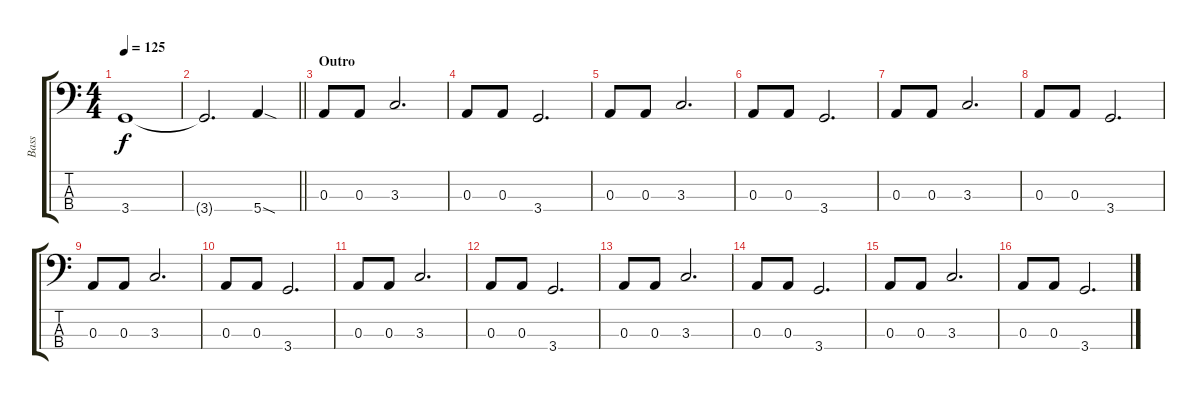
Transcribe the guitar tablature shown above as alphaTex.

\track ("Bass" "Bass") {instrument electricbasspick}
\staff {score tabs}
\tuning (G2 D2 A1 E1) {hide}
\ts (4 4)
\tempo 125
\clef f4
\ks c
3.4.1{dy f} |
\barLineRight lightlight
3.4{t}.2{d} 5.4{sod}.4 |
\section ("" "Outro")
0.3.8 0.3.8 3.3.2{d} |
0.3.8 0.3.8 3.4.2{d} |
0.3.8 0.3.8 3.3.2{d} |
0.3.8 0.3.8 3.4.2{d} |
0.3.8 0.3.8 3.3.2{d} |
0.3.8 0.3.8 3.4.2{d} |
0.3.8 0.3.8 3.3.2{d} |
0.3.8 0.3.8 3.4.2{d} |
0.3.8 0.3.8 3.3.2{d} |
0.3.8 0.3.8 3.4.2{d} |
0.3.8 0.3.8 3.3.2{d} |
0.3.8 0.3.8 3.4.2{d} |
0.3.8 0.3.8 3.3.2{d} |
0.3.8 0.3.8 3.4.2{d}
